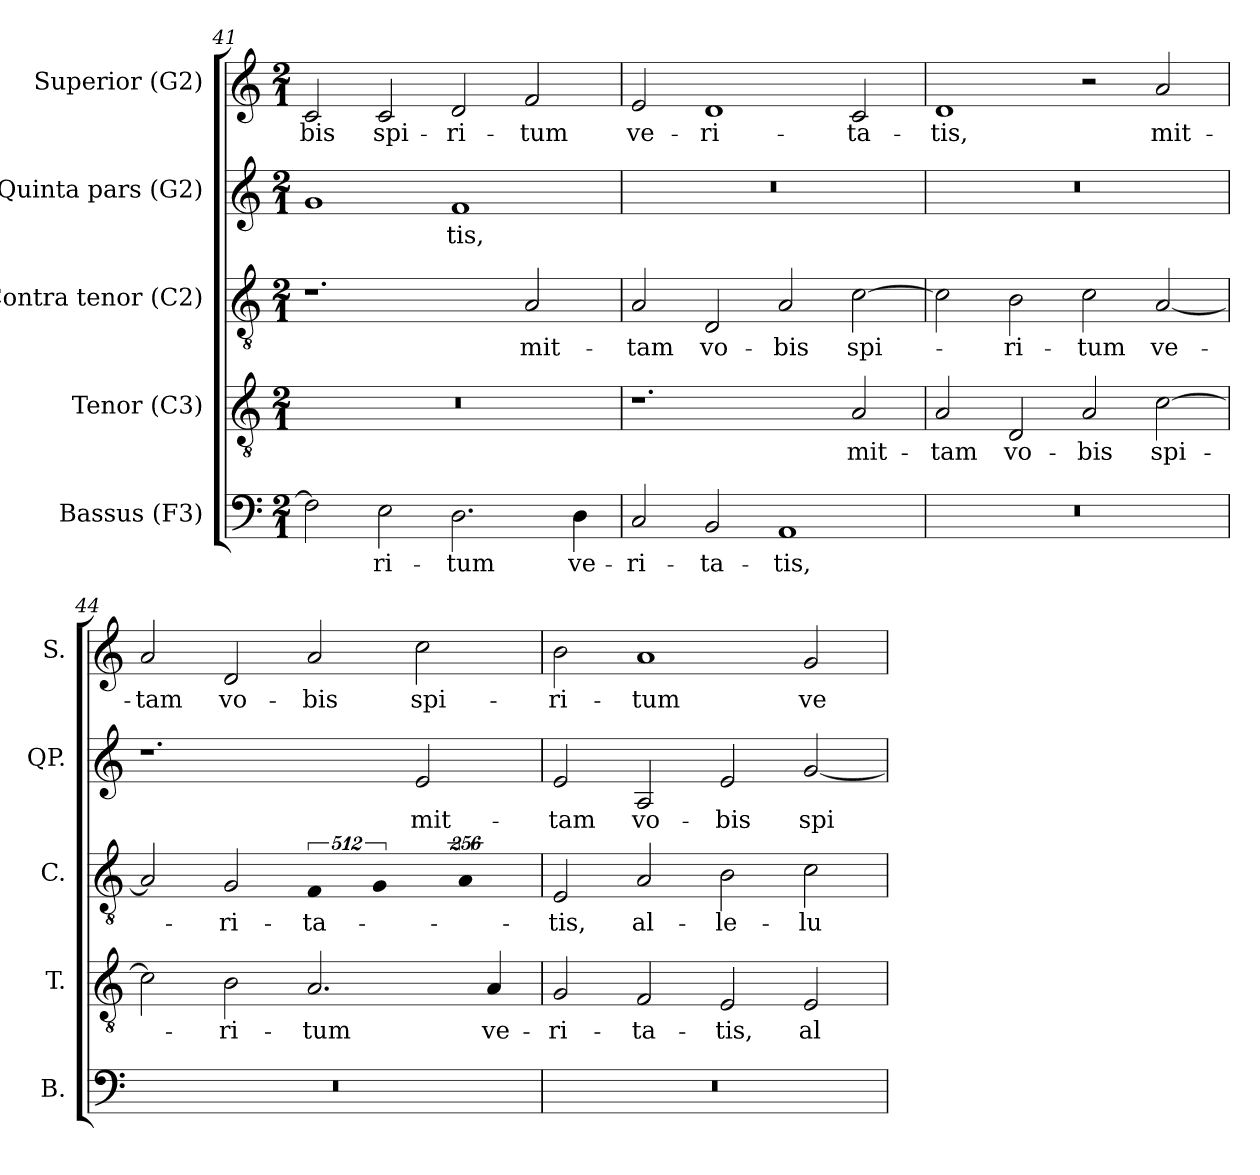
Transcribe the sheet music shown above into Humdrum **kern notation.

**kern	**text	**kern	**text	**kern	**text	**kern	**text	**kern	**text
*part5	*part5	*part4	*part4	*part3	*part3	*part2	*part2	*part1	*part1
*staff5	*staff5	*staff4	*staff4	*staff3	*staff3	*staff2	*staff2	*staff1	*staff1
*I"Bassus (F3)	*	*I"Tenor (C3)	*	*I"Contra tenor (C2)	*	*I"Quinta pars (G2)	*	*I"Superior (G2)	*
*I'B.	*	*I'T.	*	*I'C.	*	*I'QP.	*	*I'S.	*
!!LO:LB:g=z
*clefF4	*	*clefGv2	*	*clefGv2	*	*clefG2	*	*clefG2	*
*	*	*ITrd7c12	*	*ITrd7c12	*	*ITrd7c12	*	*	*
*k[]	*	*k[]	*	*k[]	*	*k[]	*	*k[]	*
*C:	*	*C:	*	*C:	*	*C:	*	*C:	*
*M2/1	*	*M2/1	*	*M2/1	*	*M2/1	*	*M2/1	*
=41	=41	=41	=41	=41	=41	=41	=41	=41	=41
!	!	!LO:N:vis=1	!	!	!	!	!	!	!
!	!	!	!	!	!	!	!	!	!LO:LY:b:color=#000000
2Fi\]	.	0r	.	1.r	.	1Gi	.	2ci/	-bis
!	!LO:LY:b:color=#000000	!	!	!	!	!	!	!	!
!	!	!	!	!	!	!	!	!	!LO:LY:b:color=#000000
2Ei\	-ri-	.	.	.	.	.	.	2ci/	spi-
!	!LO:LY:b:color=#000000	!	!	!	!	!	!	!	!
!	!	!	!	!	!	!	!LO:LY:b:color=#000000	!	!
!	!	!	!	!	!	!	!	!	!LO:LY:b:color=#000000
2.Di\	-tum	.	.	.	.	1Fi	-tis,	2di/	-ri-
!	!	!	!	!	!LO:LY:b:color=#000000	!	!	!	!
!	!	!	!	!	!	!	!	!	!LO:LY:b:color=#000000
.	.	.	.	2AAi/	mit-	.	.	2fi/	-tum
!	!LO:LY:b:color=#000000	!	!	!	!	!	!	!	!
4Di\	ve-	.	.	.	.	.	.	.	.
=42	=42	=42	=42	=42	=42	=42	=42	=42	=42
!	!LO:LY:b:color=#000000	!	!	!	!	!	!	!	!
!	!	!	!	!	!LO:LY:b:color=#000000	!LO:N:vis=1	!	!	!
!	!	!	!	!	!	!	!	!	!LO:LY:b:color=#000000
2Ci/	-ri-	1.r	.	2AAi/	-tam	0r	.	2ei/	ve-
!	!LO:LY:b:color=#000000	!	!	!	!	!	!	!	!
!	!	!	!	!	!LO:LY:b:color=#000000	!	!	!	!
!	!	!	!	!	!	!	!	!	!LO:LY:b:color=#000000
2BBi/	-ta-	.	.	2DDi/	vo-	.	.	1di	-ri-
!	!LO:LY:b:color=#000000	!	!	!	!	!	!	!	!
!	!	!	!	!	!LO:LY:b:color=#000000	!	!	!	!
1AAi	-tis,	.	.	2AAi/	-bis	.	.	.	.
!	!	!	!LO:LY:b:color=#000000	!	!	!	!	!	!
!	!	!	!	!	!LO:LY:b:color=#000000	!	!	!	!
!	!	!	!	!	!	!	!	!	!LO:LY:b:color=#000000
.	.	2AAi/	mit-	[2Ci\	spi-	.	.	2ci/	-ta-
=43	=43	=43	=43	=43	=43	=43	=43	=43	=43
!LO:N:vis=1	!	!	!	!	!	!	!	!	!
!	!	!	!LO:LY:b:color=#000000	!	!	!LO:N:vis=1	!	!	!
!	!	!	!	!	!	!	!	!	!LO:LY:b:color=#000000
0r	.	2AAi/	-tam	2Ci\]	.	0r	.	1di	-tis,
!	!	!	!LO:LY:b:color=#000000	!	!	!	!	!	!
!	!	!	!	!	!LO:LY:b:color=#000000	!	!	!	!
.	.	2DDi/	vo-	2BBi\	-ri-	.	.	.	.
!	!	!	!LO:LY:b:color=#000000	!	!	!	!	!	!
!	!	!	!	!	!LO:LY:b:color=#000000	!	!	!	!
.	.	2AAi/	-bis	2Ci\	-tum	.	.	2r	.
!	!	!	!LO:LY:b:color=#000000	!	!	!	!	!	!
!	!	!	!	!	!LO:LY:b:color=#000000	!	!	!	!
!	!	!	!	!	!	!	!	!	!LO:LY:b:color=#000000
.	.	[2Ci\	spi-	[2AAi/	ve-	.	.	2ai/	mit-
=44	=44	=44	=44	=44	=44	=44	=44	=44	=44
!LO:N:vis=1	!	!	!	!	!	!	!	!	!
!	!	!	!	!	!	!	!	!	!LO:LY:b:color=#000000
0r	.	2Ci\]	.	2AAi/]	.	1.r	.	2ai/	-tam
!	!	!	!LO:LY:b:color=#000000	!	!	!	!	!	!
!	!	!	!	!	!LO:LY:b:color=#000000	!	!	!	!
!	!	!	!	!	!	!	!	!	!LO:LY:b:color=#000000
.	.	2BBi\	-ri-	2GGi/	-ri-	.	.	2di/	vo-
!	!	!	!LO:LY:b:color=#000000	!LO:N:vis=2	!	!	!	!	!
!	!	!	!	!	!LO:LY:b:color=#000000	!	!	!	!
!	!	!	!	!	!	!	!	!	!LO:LY:b:color=#000000
.	.	2.AAi/	-tum	1024%341FFi/	-ta-	.	.	2ai/	-bis
!	!	!	!	!LO:N:vis=2	!	!	!	!	!
.	.	.	.	1024%341GGi/	.	.	.	.	.
!	!	!	!	!	!	!	!LO:LY:b:color=#000000	!	!
!	!	!	!	!	!	!	!	!	!LO:LY:b:color=#000000
.	.	.	.	.	.	2Ei/	mit-	2cci\	spi-
!	!	!	!	!LO:N:vis=2	!	!	!	!	!
.	.	.	.	512%171AAi/	.	.	.	.	.
!	!	!	!LO:LY:b:color=#000000	!	!	!	!	!	!
.	.	4AAi/	ve-	.	.	.	.	.	.
!!LO:LB:g=z
=45	=45	=45	=45	=45	=45	=45	=45	=45	=45
!LO:N:vis=1	!	!	!	!	!	!	!	!	!
!	!	!	!LO:LY:b:color=#000000	!	!	!	!	!	!
!	!	!	!	!	!LO:LY:b:color=#000000	!	!	!	!
!	!	!	!	!	!	!	!LO:LY:b:color=#000000	!	!
!	!	!	!	!	!	!	!	!	!LO:LY:b:color=#000000
0r	.	2GGi/	-ri-	2EEi/	-tis,	2Ei/	-tam	2bi\	-ri-
!	!	!	!LO:LY:b:color=#000000	!	!	!	!	!	!
!	!	!	!	!	!LO:LY:b:color=#000000	!	!	!	!
!	!	!	!	!	!	!	!LO:LY:b:color=#000000	!	!
!	!	!	!	!	!	!	!	!	!LO:LY:b:color=#000000
.	.	2FFi/	-ta-	2AAi/	al-	2AAi/	vo-	1ai	-tum
!	!	!	!LO:LY:b:color=#000000	!	!	!	!	!	!
!	!	!	!	!	!LO:LY:b:color=#000000	!	!	!	!
!	!	!	!	!	!	!	!LO:LY:b:color=#000000	!	!
.	.	2EEi/	-tis,	2BBi\	-le-	2Ei/	-bis	.	.
!	!	!	!LO:LY:b:color=#000000	!	!	!	!	!	!
!	!	!	!	!	!LO:LY:b:color=#000000	!	!	!	!
!	!	!	!	!	!	!	!LO:LY:b:color=#000000	!	!
!	!	!	!	!	!	!	!	!	!LO:LY:b:color=#000000
.	.	2EEi/	al-	2Ci\	-lu-	[2Gi/	spi-	2gi/	ve-
=	=	=	=	=	=	=	=	=	=
*-	*-	*-	*-	*-	*-	*-	*-	*-	*-
